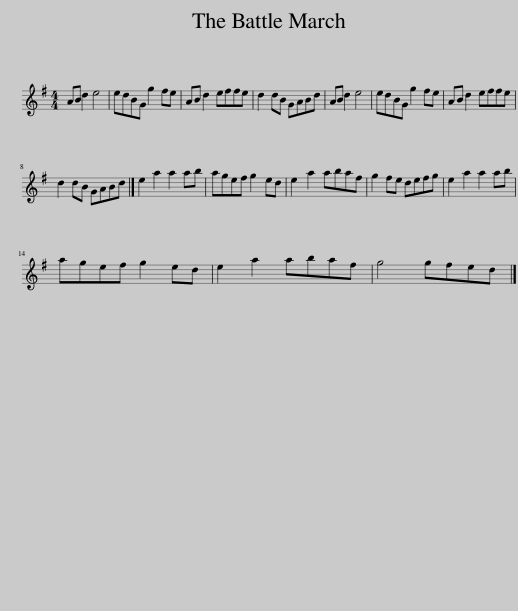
X:1
L:1/8
M:4/4
I:linebreak $
K:G
V:1 treble
V:1
 AB d2 e4 | edBG g2 fe | AB d2 effe | d2 dB GABd | AB d2 e4 | %5
 edBG g2 fe | AB d2 effe |$ d2 dB GABd |] e2 a2 a2 ab | agef g2 ed | %10
 e2 a2 abaf | g2 fe defg | e2 a2 a2 ab |$ agef g2 ed | e2 a2 abaf | %15
 g4 gfed |] %16
